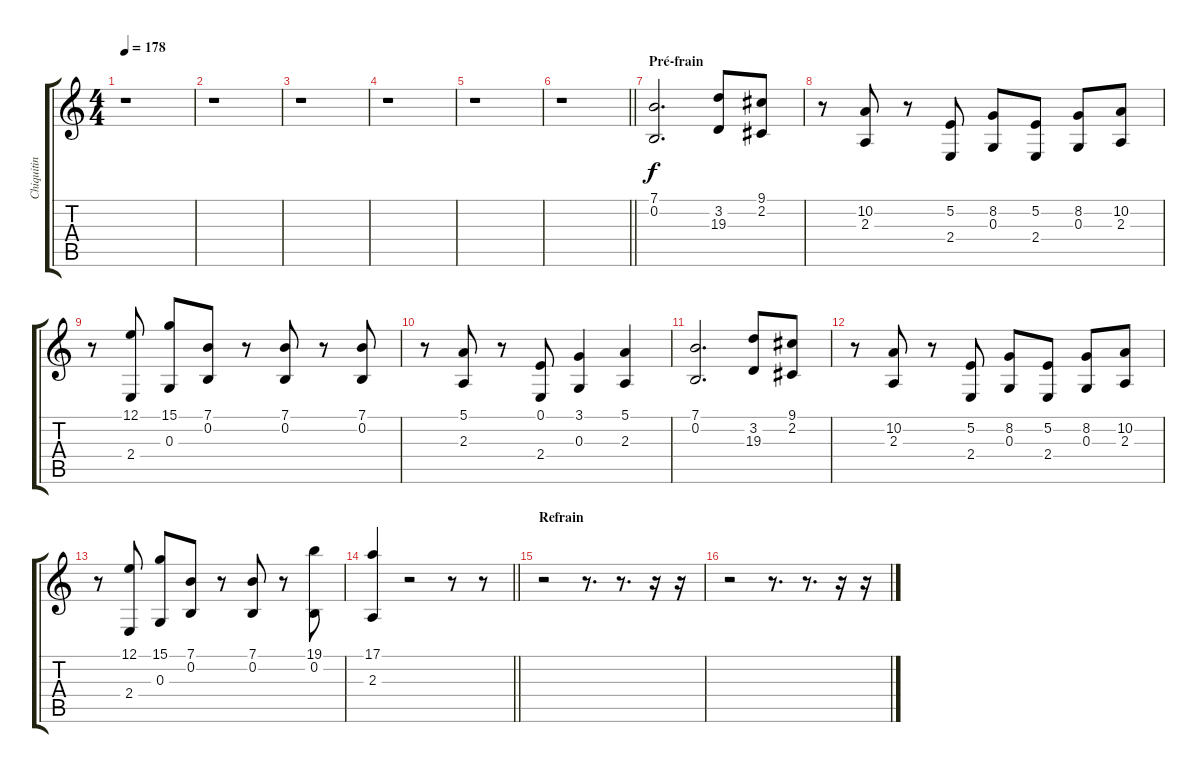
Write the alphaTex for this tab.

\track ("Chiquitin" "Chiquitin") {instrument trumpet}
\staff {score tabs}
\tuning (E4 B3 G3 D3 A2 E2) {hide}
\ts (4 4)
\tempo 178
\clef g2
\ks c
r.1{dy f} |
r.1 |
r.1 |
r.1 |
r.1 |
\barLineRight lightlight
r.1 |
\section ("" "Pré-frain")
(7.1 0.2).2{d} (3.2 19.3).8 (9.1 2.2).8 |
r.8 (10.2 2.3).8 r.8 (5.2 2.4).8 (8.2 0.3).8 (5.2 2.4).8 (8.2 0.3).8 (10.2 2.3).8 |
r.8 (12.1 2.4).8 (15.1 0.3).8 (7.1 0.2).8 r.8 (7.1 0.2).8 r.8 (7.1 0.2).8 |
r.8 (5.1 2.3).8 r.8 (0.1 2.4).8 (3.1 0.3).4 (5.1 2.3).4 |
(7.1 0.2).2{d} (3.2 19.3).8 (9.1 2.2).8 |
r.8 (10.2 2.3).8 r.8 (5.2 2.4).8 (8.2 0.3).8 (5.2 2.4).8 (8.2 0.3).8 (10.2 2.3).8 |
r.8 (12.1 2.4).8 (15.1 0.3).8 (7.1 0.2).8 r.8 (7.1 0.2).8 r.8 (19.1 0.2).8 |
\barLineRight lightlight
(17.1 2.3).4 r.2 r.8 r.8 |
\section ("" "Refrain")
r.2 r.8{d} r.8{d} r.16 r.16 |
r.2 r.8{d} r.8{d} r.16 r.16
